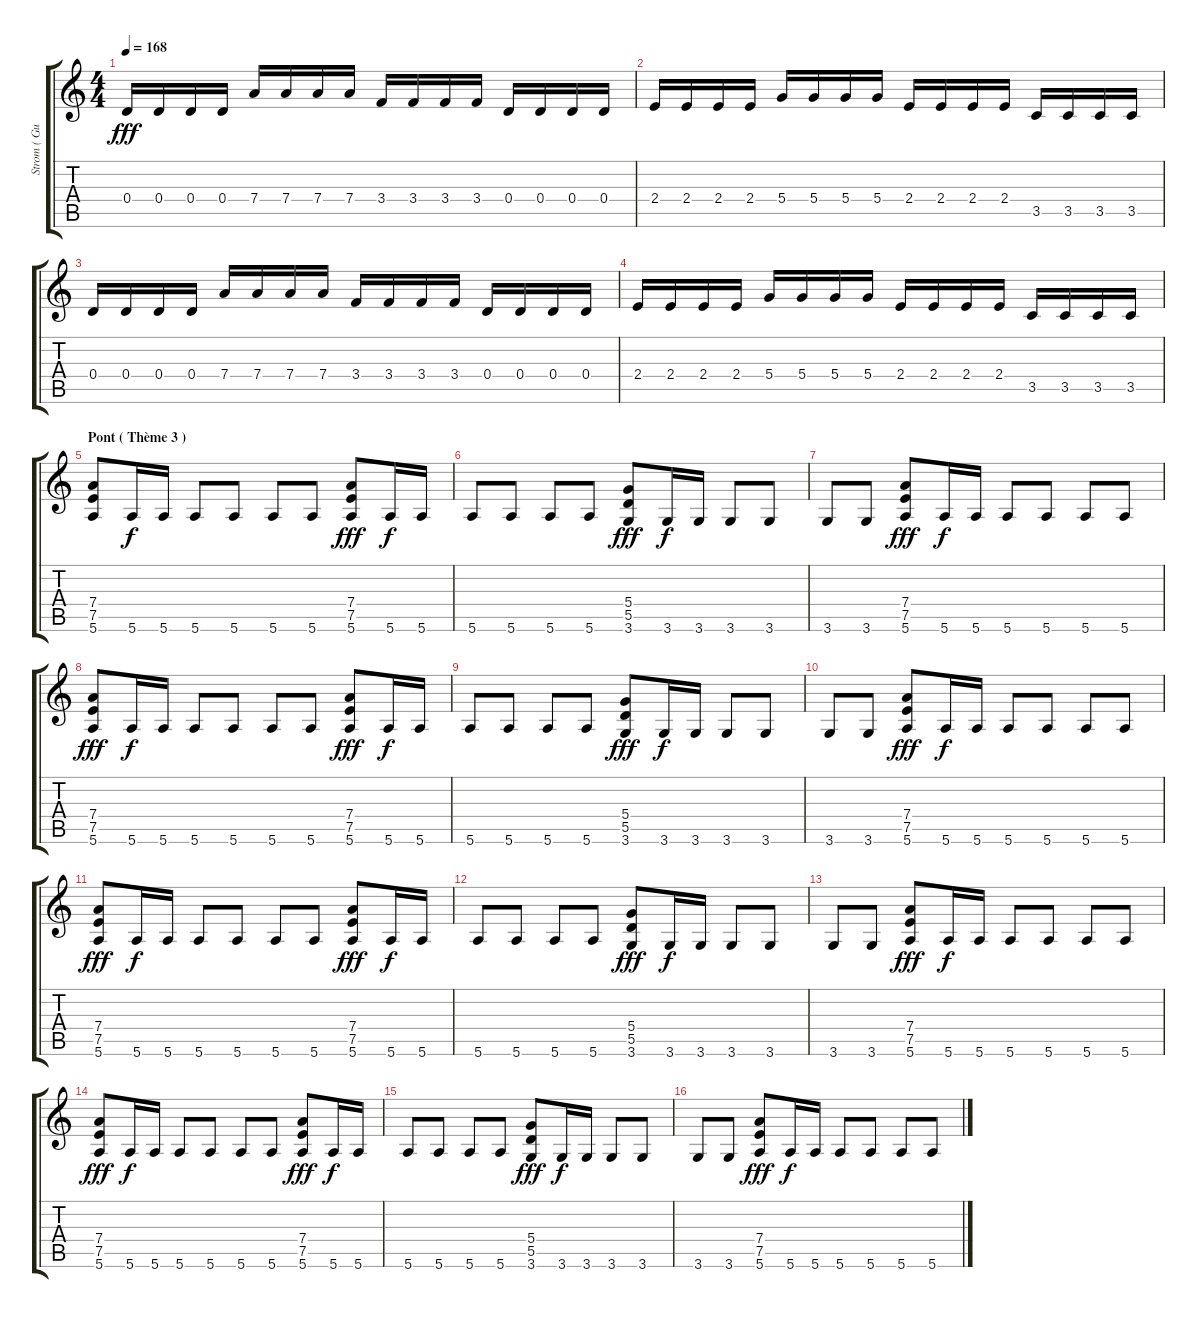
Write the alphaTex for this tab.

\track ("Strom ( Guitare 2 )" "Strom ( Gu") {instrument distortionguitar}
\staff {score tabs}
\tuning (E4 B3 G3 D3 A2 E2) {hide}
\ts (4 4)
\tempo 168
\clef g2
\ks c
0.4.16{dy fff} 0.4.16 0.4.16 0.4.16 7.4.16 7.4.16 7.4.16 7.4.16 3.4.16 3.4.16 3.4.16 3.4.16 0.4.16 0.4.16 0.4.16 0.4.16 |
2.4.16 2.4.16 2.4.16 2.4.16 5.4.16 5.4.16 5.4.16 5.4.16 2.4.16 2.4.16 2.4.16 2.4.16 3.5.16 3.5.16 3.5.16 3.5.16 |
0.4.16 0.4.16 0.4.16 0.4.16 7.4.16 7.4.16 7.4.16 7.4.16 3.4.16 3.4.16 3.4.16 3.4.16 0.4.16 0.4.16 0.4.16 0.4.16 |
2.4.16 2.4.16 2.4.16 2.4.16 5.4.16 5.4.16 5.4.16 5.4.16 2.4.16 2.4.16 2.4.16 2.4.16 3.5.16 3.5.16 3.5.16 3.5.16 |
\section ("" "Pont ( Thème 3 )")
(7.4 7.5 5.6).8 5.6.16{dy f} 5.6.16 5.6.8 5.6.8 5.6.8 5.6.8 (7.4 7.5 5.6).8{dy fff} 5.6.16{dy f} 5.6.16 |
5.6.8 5.6.8 5.6.8 5.6.8 (5.4 5.5 3.6).8{dy fff} 3.6.16{dy f} 3.6.16 3.6.8 3.6.8 |
3.6.8 3.6.8 (7.4 7.5 5.6).8{dy fff} 5.6.16{dy f} 5.6.16 5.6.8 5.6.8 5.6.8 5.6.8 |
(7.4 7.5 5.6).8{dy fff} 5.6.16{dy f} 5.6.16 5.6.8 5.6.8 5.6.8 5.6.8 (7.4 7.5 5.6).8{dy fff} 5.6.16{dy f} 5.6.16 |
5.6.8 5.6.8 5.6.8 5.6.8 (5.4 5.5 3.6).8{dy fff} 3.6.16{dy f} 3.6.16 3.6.8 3.6.8 |
3.6.8 3.6.8 (7.4 7.5 5.6).8{dy fff} 5.6.16{dy f} 5.6.16 5.6.8 5.6.8 5.6.8 5.6.8 |
(7.4 7.5 5.6).8{dy fff} 5.6.16{dy f} 5.6.16 5.6.8 5.6.8 5.6.8 5.6.8 (7.4 7.5 5.6).8{dy fff} 5.6.16{dy f} 5.6.16 |
5.6.8 5.6.8 5.6.8 5.6.8 (5.4 5.5 3.6).8{dy fff} 3.6.16{dy f} 3.6.16 3.6.8 3.6.8 |
3.6.8 3.6.8 (7.4 7.5 5.6).8{dy fff} 5.6.16{dy f} 5.6.16 5.6.8 5.6.8 5.6.8 5.6.8 |
(7.4 7.5 5.6).8{dy fff} 5.6.16{dy f} 5.6.16 5.6.8 5.6.8 5.6.8 5.6.8 (7.4 7.5 5.6).8{dy fff} 5.6.16{dy f} 5.6.16 |
5.6.8 5.6.8 5.6.8 5.6.8 (5.4 5.5 3.6).8{dy fff} 3.6.16{dy f} 3.6.16 3.6.8 3.6.8 |
3.6.8 3.6.8 (7.4 7.5 5.6).8{dy fff} 5.6.16{dy f} 5.6.16 5.6.8 5.6.8 5.6.8 5.6.8
